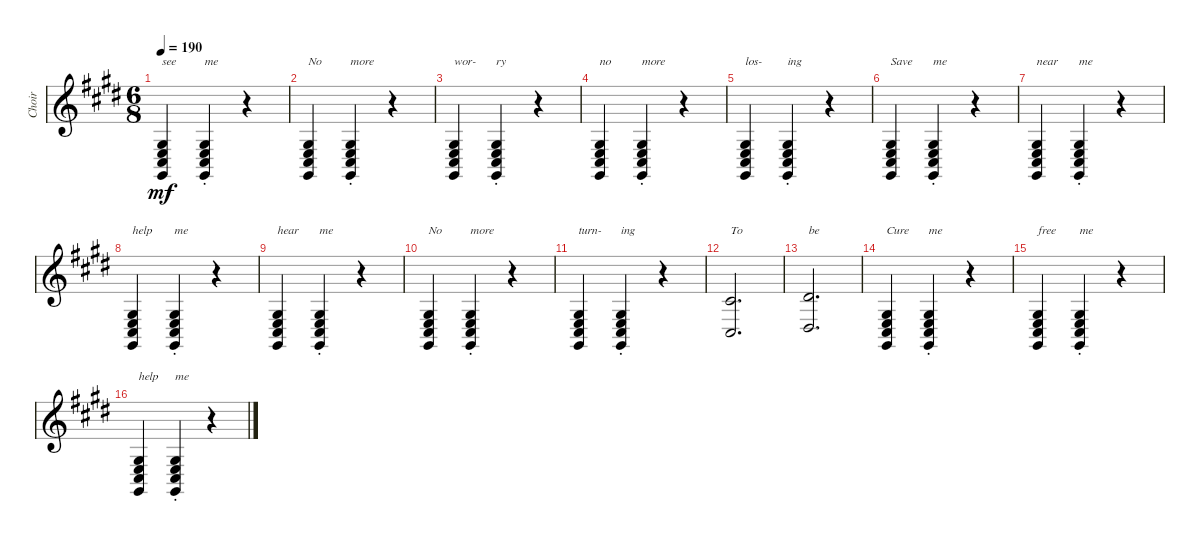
\track ("Choir" "Choir") {instrument choiraahs}
\staff {score}
\tuning (Db4 Ab3 E3 B2 Gb2 B1) {hide}
\ts (6 8)
\tempo 190
\clef g2
\ks c#minor
(0.2 0.3 2.4 2.5).4{txt "see" dy mf} (0.2{st} 0.3{st} 2.4{st} 2.5{st}).4{txt "me"} r.4 |
(0.2 0.3 2.4 2.5).4{txt "No"} (0.2{st} 0.3{st} 2.4{st} 2.5{st}).4{txt "more"} r.4 |
(0.2 0.3 2.4 2.5).4{txt "wor-"} (0.2{st} 0.3{st} 2.4{st} 2.5{st}).4{txt "ry"} r.4 |
(0.2 0.3 2.4 2.5).4{txt "no"} (0.2{st} 0.3{st} 2.4{st} 2.5{st}).4{txt "more"} r.4 |
(0.2 0.3 2.4 2.5).4{txt "los-"} (0.2{st} 0.3{st} 2.4{st} 2.5{st}).4{txt "ing"} r.4 |
(0.2 0.3 2.4 2.5).4{txt "Save"} (0.2{st} 0.3{st} 2.4{st} 2.5{st}).4{txt "me"} r.4 |
(0.2 0.3 2.4 2.5).4{txt "near"} (0.2{st} 0.3{st} 2.4{st} 2.5{st}).4{txt "me"} r.4 |
(0.2 0.3 2.4 2.5).4{txt "help"} (0.2{st} 0.3{st} 2.4{st} 2.5{st}).4{txt "me"} r.4 |
(0.2 0.3 2.4 2.5).4{txt "hear"} (0.2{st} 0.3{st} 2.4{st} 2.5{st}).4{txt "me"} r.4 |
(0.2 0.3 2.4 2.5).4{txt "No"} (0.2{st} 0.3{st} 2.4{st} 2.5{st}).4{txt "more"} r.4 |
(0.2 0.3 2.4 2.5).4{txt "turn-"} (0.2{st} 0.3{st} 2.4{st} 2.5{st}).4{txt "ing"} r.4 |
(5.2 2.4).2{d txt "To"} |
(11.3 4.4).2{d txt "be"} |
(0.2 0.3 2.4 2.5).4{txt "Cure"} (0.2{st} 0.3{st} 2.4{st} 2.5{st}).4{txt "me"} r.4 |
(0.2 0.3 2.4 2.5).4{txt "free"} (0.2{st} 0.3{st} 2.4{st} 2.5{st}).4{txt "me"} r.4 |
(0.2 0.3 2.4 2.5).4{txt "help"} (0.2{st} 0.3{st} 2.4{st} 2.5{st}).4{txt "me"} r.4
